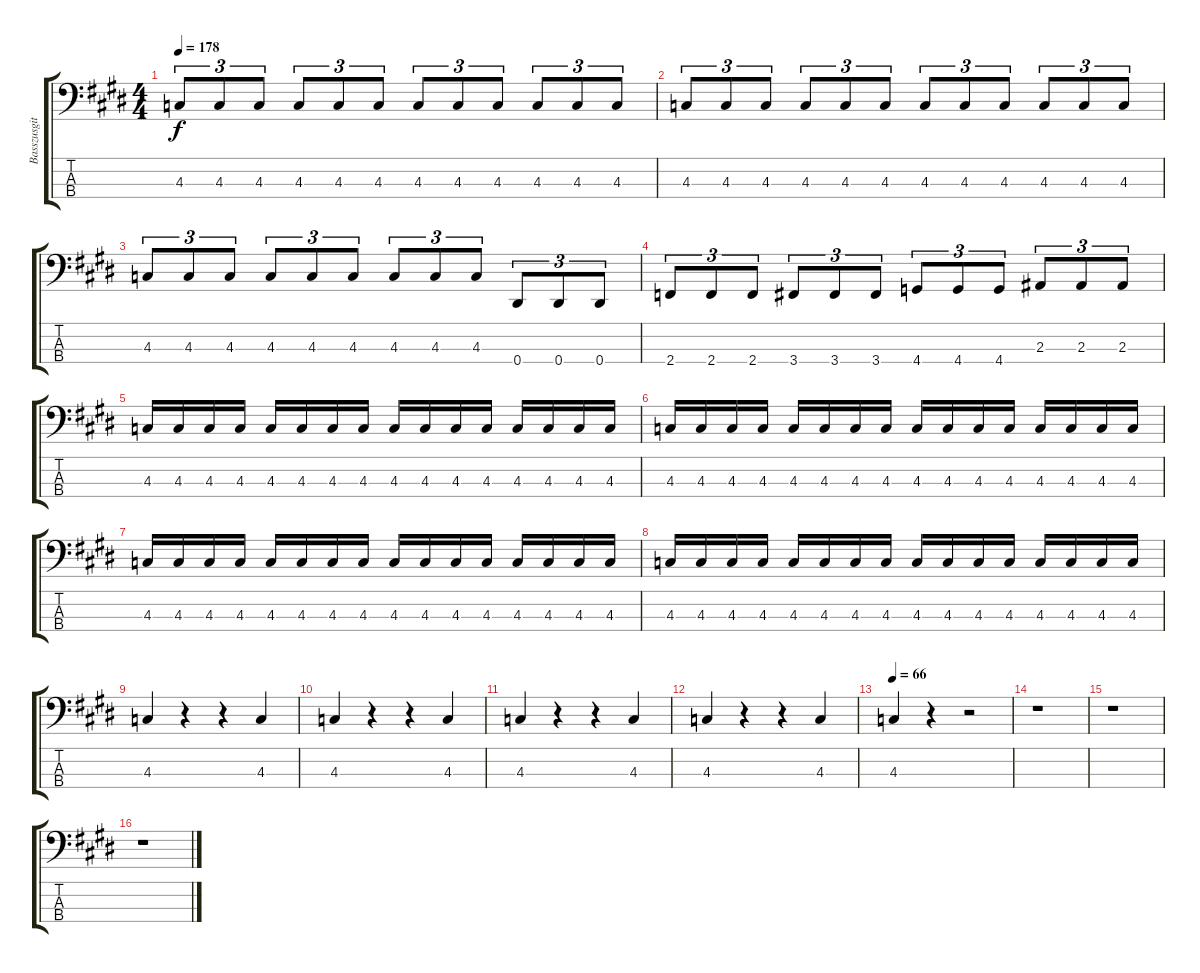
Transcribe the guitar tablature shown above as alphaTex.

\track ("Basszusgitár (Yngwie Malmsteen)" "Basszusgit") {instrument electricbassfinger}
\staff {score tabs}
\tuning (Gb2 Db2 Ab1 Eb1) {hide}
\ts (4 4)
\tempo 178
\clef f4
\ks e
4.3.8{tu (3 2) dy f} 4.3.8{tu (3 2)} 4.3.8{tu (3 2)} 4.3.8{tu (3 2)} 4.3.8{tu (3 2)} 4.3.8{tu (3 2)} 4.3.8{tu (3 2)} 4.3.8{tu (3 2)} 4.3.8{tu (3 2)} 4.3.8{tu (3 2)} 4.3.8{tu (3 2)} 4.3.8{tu (3 2)} |
4.3.8{tu (3 2)} 4.3.8{tu (3 2)} 4.3.8{tu (3 2)} 4.3.8{tu (3 2)} 4.3.8{tu (3 2)} 4.3.8{tu (3 2)} 4.3.8{tu (3 2)} 4.3.8{tu (3 2)} 4.3.8{tu (3 2)} 4.3.8{tu (3 2)} 4.3.8{tu (3 2)} 4.3.8{tu (3 2)} |
4.3.8{tu (3 2)} 4.3.8{tu (3 2)} 4.3.8{tu (3 2)} 4.3.8{tu (3 2)} 4.3.8{tu (3 2)} 4.3.8{tu (3 2)} 4.3.8{tu (3 2)} 4.3.8{tu (3 2)} 4.3.8{tu (3 2)} 0.4.8{tu (3 2)} 0.4.8{tu (3 2)} 0.4.8{tu (3 2)} |
2.4.8{tu (3 2)} 2.4.8{tu (3 2)} 2.4.8{tu (3 2)} 3.4.8{tu (3 2)} 3.4.8{tu (3 2)} 3.4.8{tu (3 2)} 4.4.8{tu (3 2)} 4.4.8{tu (3 2)} 4.4.8{tu (3 2)} 2.3.8{tu (3 2)} 2.3.8{tu (3 2)} 2.3.8{tu (3 2)} |
4.3.16 4.3.16 4.3.16 4.3.16 4.3.16 4.3.16 4.3.16 4.3.16 4.3.16 4.3.16 4.3.16 4.3.16 4.3.16 4.3.16 4.3.16 4.3.16 |
4.3.16 4.3.16 4.3.16 4.3.16 4.3.16 4.3.16 4.3.16 4.3.16 4.3.16 4.3.16 4.3.16 4.3.16 4.3.16 4.3.16 4.3.16 4.3.16 |
4.3.16 4.3.16 4.3.16 4.3.16 4.3.16 4.3.16 4.3.16 4.3.16 4.3.16 4.3.16 4.3.16 4.3.16 4.3.16 4.3.16 4.3.16 4.3.16 |
4.3.16 4.3.16 4.3.16 4.3.16 4.3.16 4.3.16 4.3.16 4.3.16 4.3.16 4.3.16 4.3.16 4.3.16 4.3.16 4.3.16 4.3.16 4.3.16 |
4.3.4 r.4 r.4 4.3.4 |
4.3.4 r.4 r.4 4.3.4 |
4.3.4 r.4 r.4 4.3.4 |
4.3.4 r.4 r.4 4.3.4 |
\tempo 66
4.3.4 r.4 r.2 |
r.1 |
r.1 |
r.1
